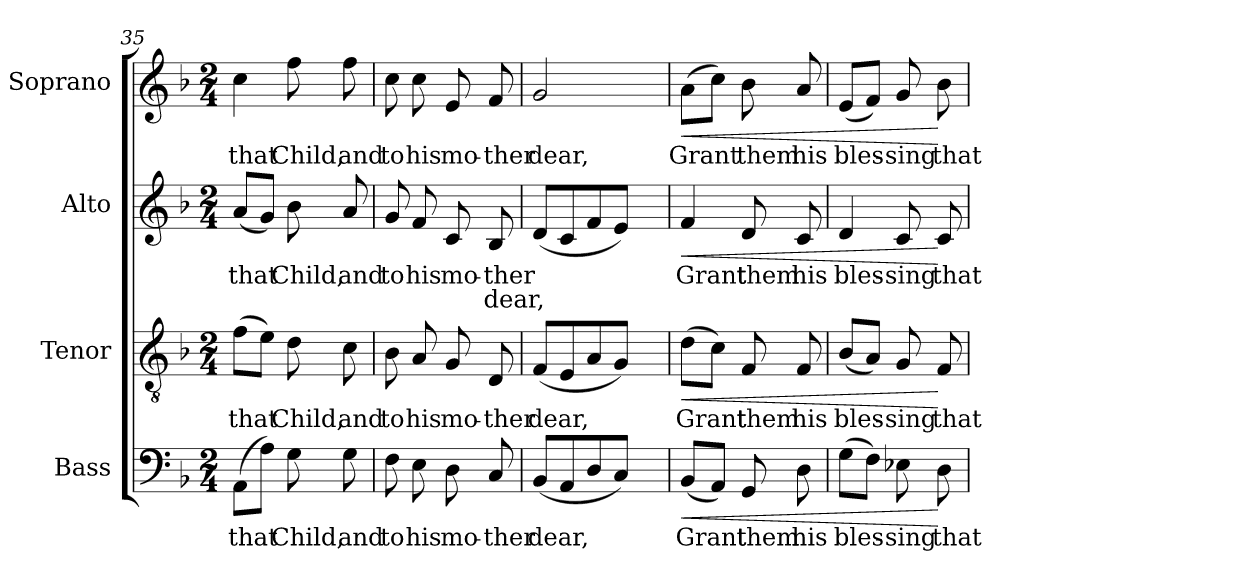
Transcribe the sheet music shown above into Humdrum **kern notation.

**kern	**text	**dynam	**kern	**text	**dynam	**kern	**text	**text	**dynam	**kern	**text	**dynam
*part4	*part4	*part4	*part3	*part3	*part3	*part2	*part2	*part2	*part2	*part1	*part1	*part1
*staff4	*staff4	*staff4	*staff3	*staff3	*staff3	*staff2	*staff2	*staff2	*staff2	*staff1	*staff1	*staff1
*I"Bass	*	*	*I"Tenor	*	*	*I"Alto	*	*	*	*I"Soprano	*	*
*I'B.	*	*	*I'T.	*	*	*I'A.	*	*	*	*I'S.	*	*
*clefF4	*	*	*clefGv2	*	*	*clefG2	*	*	*	*clefG2	*	*
*	*	*	*ITrd7c12	*	*	*	*	*	*	*	*	*
*k[b-]	*	*	*k[b-]	*	*	*k[b-]	*	*	*	*k[b-]	*	*
*F:	*	*	*F:	*	*	*F:	*	*	*	*F:	*	*
*M2/4	*	*	*M2/4	*	*	*M2/4	*	*	*	*M2/4	*	*
=35	=35	=35	=35	=35	=35	=35	=35	=35	=35	=35	=35	=35
!	!LO:LY:b:color=#000000	!	!	!	!	!	!	!	!	!	!	!
!	!	!	!	!LO:LY:b:color=#000000	!	!	!	!	!	!	!	!
!	!	!	!	!	!	!	!LO:LY:b:color=#000000	!	!	!	!	!
!	!	!	!	!	!	!	!	!	!	!	!LO:LY:b:color=#000000	!
(8AAi\L	that	.	(8Fi\L	that	.	(8ai/L	that	.	.	4cci\	that	.
8Ai\J)	.	.	8Ei\J)	.	.	8gi/J)	.	.	.	.	.	.
!	!LO:LY:b:color=#000000	!	!	!	!	!	!	!	!	!	!	!
!	!	!	!	!LO:LY:b:color=#000000	!	!	!	!	!	!	!	!
!	!	!	!	!	!	!	!LO:LY:b:color=#000000	!	!	!	!	!
!	!	!	!	!	!	!	!	!	!	!	!LO:LY:b:color=#000000	!
8Gi\	Child,	.	8Di\	Child,	.	8b-i\	Child,	.	.	8ffi\	Child,	.
!	!LO:LY:b:color=#000000	!	!	!	!	!	!	!	!	!	!	!
!	!	!	!	!LO:LY:b:color=#000000	!	!	!	!	!	!	!	!
!	!	!	!	!	!	!	!LO:LY:b:color=#000000	!	!	!	!	!
!	!	!	!	!	!	!	!	!	!	!	!LO:LY:b:color=#000000	!
8Gi\	and	.	8Ci\	and	.	8ai/	and	.	.	8ffi\	and	.
=36	=36	=36	=36	=36	=36	=36	=36	=36	=36	=36	=36	=36
!	!LO:LY:b:color=#000000	!	!	!	!	!	!	!	!	!	!	!
!	!	!	!	!LO:LY:b:color=#000000	!	!	!	!	!	!	!	!
!	!	!	!	!	!	!	!LO:LY:b:color=#000000	!	!	!	!	!
!	!	!	!	!	!	!	!	!	!	!	!LO:LY:b:color=#000000	!
8Fi\	to	.	8BB-i\	to	.	8gi/	to	.	.	8cci\	to	.
!	!LO:LY:b:color=#000000	!	!	!	!	!	!	!	!	!	!	!
!	!	!	!	!LO:LY:b:color=#000000	!	!	!	!	!	!	!	!
!	!	!	!	!	!	!	!LO:LY:b:color=#000000	!	!	!	!	!
!	!	!	!	!	!	!	!	!	!	!	!LO:LY:b:color=#000000	!
8Ei\	his	.	8AAi/	his	.	8fi/	his	.	.	8cci\	his	.
!	!LO:LY:b:color=#000000	!	!	!	!	!	!	!	!	!	!	!
!	!	!	!	!LO:LY:b:color=#000000	!	!	!	!	!	!	!	!
!	!	!	!	!	!	!	!LO:LY:b:color=#000000	!	!	!	!	!
!	!	!	!	!	!	!	!	!	!	!	!LO:LY:b:color=#000000	!
8Di\	mo-	.	8GGi/	mo-	.	8ci/	mo-	.	.	8ei/	mo-	.
!	!LO:LY:b:color=#000000	!	!	!	!	!	!	!	!	!	!	!
!	!	!	!	!LO:LY:b:color=#000000	!	!	!	!	!	!	!	!
!	!	!	!	!	!	!	!LO:LY:b:color=#000000	!LO:LY:b:color=#000000	!	!	!	!
!	!	!	!	!	!	!	!	!	!	!	!LO:LY:b:color=#000000	!
8Ci/	-ther	.	8DDi/	-ther	.	8B-i/	-ther	dear,	.	8fi/	-ther	.
=37	=37	=37	=37	=37	=37	=37	=37	=37	=37	=37	=37	=37
!	!LO:LY:b:color=#000000	!	!	!	!	!	!	!	!	!	!	!
!	!	!	!	!LO:LY:b:color=#000000	!	!	!	!	!	!	!	!
!	!	!	!	!	!	!	!	!	!	!	!LO:LY:b:color=#000000	!
(8BB-i/L	dear,	.	(8FFi/L	dear,	.	(8di/L	.	.	.	2gi/	dear,	.
8AAi/	.	.	8EEi/	.	.	8ci/	.	.	.	.	.	.
8Di/	.	.	8AAi/	.	.	8fi/	.	.	.	.	.	.
8Ci/J)	.	.	8GGi/J)	.	.	8ei/J)	.	.	.	.	.	.
!!LO:LB:g=z
=38	=38	=38	=38	=38	=38	=38	=38	=38	=38	=38	=38	=38
!	!LO:LY:b:color=#000000	!LO:HP:b	!	!	!	!	!	!	!	!	!	!
!	!	!	!	!LO:LY:b:color=#000000	!LO:HP:b	!	!	!	!	!	!	!
!	!	!	!	!	!	!	!LO:LY:b:color=#000000	!	!LO:HP:b	!	!	!
!	!	!	!	!	!	!	!	!	!	!	!LO:LY:b:color=#000000	!LO:HP:b
(8BB-i/L	Grant	<	(8Di\L	Grant	<	4fi/	Grant	.	<	(8ai\L	Grant	<
8AAi/J)	.	.	8Ci\J)	.	.	.	.	.	.	8cci\J)	.	.
!	!LO:LY:b:color=#000000	!	!	!	!	!	!	!	!	!	!	!
!	!	!	!	!LO:LY:b:color=#000000	!	!	!	!	!	!	!	!
!	!	!	!	!	!	!	!LO:LY:b:color=#000000	!	!	!	!	!
!	!	!	!	!	!	!	!	!	!	!	!LO:LY:b:color=#000000	!
8GGi/	them	.	8FFi/	them	.	8di/	them	.	.	8b-i\	them	.
!	!LO:LY:b:color=#000000	!	!	!	!	!	!	!	!	!	!	!
!	!	!	!	!LO:LY:b:color=#000000	!	!	!	!	!	!	!	!
!	!	!	!	!	!	!	!LO:LY:b:color=#000000	!	!	!	!	!
!	!	!	!	!	!	!	!	!	!	!	!LO:LY:b:color=#000000	!
8Di\	his	.	8FFi/	his	.	8ci/	his	.	.	8ai/	his	.
=39	=39	=39	=39	=39	=39	=39	=39	=39	=39	=39	=39	=39
!	!LO:LY:b:color=#000000	!	!	!	!	!	!	!	!	!	!	!
!	!	!	!	!LO:LY:b:color=#000000	!	!	!	!	!	!	!	!
!	!	!	!	!	!	!	!LO:LY:b:color=#000000	!	!	!	!	!
!	!	!	!	!	!	!	!	!	!	!	!LO:LY:b:color=#000000	!
(8Gi\L	bles-	.	(8BB-i/L	bles-	.	4di/	bles-	.	.	(8ei/L	bles-	.
8Fi\J)	.	.	8AAi/J)	.	.	.	.	.	.	8fi/J)	.	.
!	!LO:LY:b:color=#000000	!	!	!	!	!	!	!	!	!	!	!
!	!	!	!	!LO:LY:b:color=#000000	!	!	!	!	!	!	!	!
!	!	!	!	!	!	!	!LO:LY:b:color=#000000	!	!	!	!	!
!	!	!	!	!	!	!	!	!	!	!	!LO:LY:b:color=#000000	!
8E-Xi\	-sing	.	8GGi/	-sing	.	8ci/	-sing	.	.	8gi/	-sing	.
!	!LO:LY:b:color=#000000	!	!	!	!	!	!	!	!	!	!	!
!	!	!	!	!LO:LY:b:color=#000000	!	!	!	!	!	!	!	!
!	!	!	!	!	!	!	!LO:LY:b:color=#000000	!	!	!	!	!
!	!	!	!	!	!	!	!	!	!	!	!LO:LY:b:color=#000000	!
8Di\	that	[	8FFi/	that	[	8ci/	that	.	[	8b-i\	that	[
=	=	=	=	=	=	=	=	=	=	=	=	=
*-	*-	*-	*-	*-	*-	*-	*-	*-	*-	*-	*-	*-
